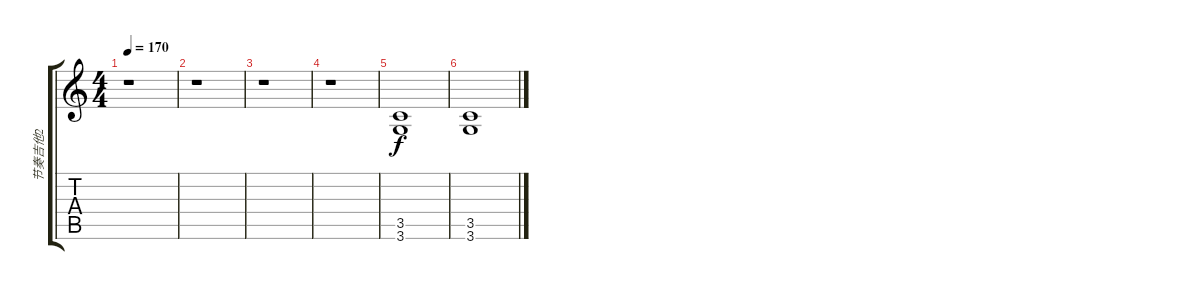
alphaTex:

\track ("节奏吉他2" "节奏吉他2") {instrument overdrivenguitar}
\staff {score tabs}
\tuning (E4 B3 G3 D3 A2 E2) {hide}
\ts (4 4)
\tempo 170
\clef g2
\ks c
r.1{dy f} |
r.1 |
r.1 |
r.1 |
(3.5 3.6).1 |
(3.5 3.6).1
